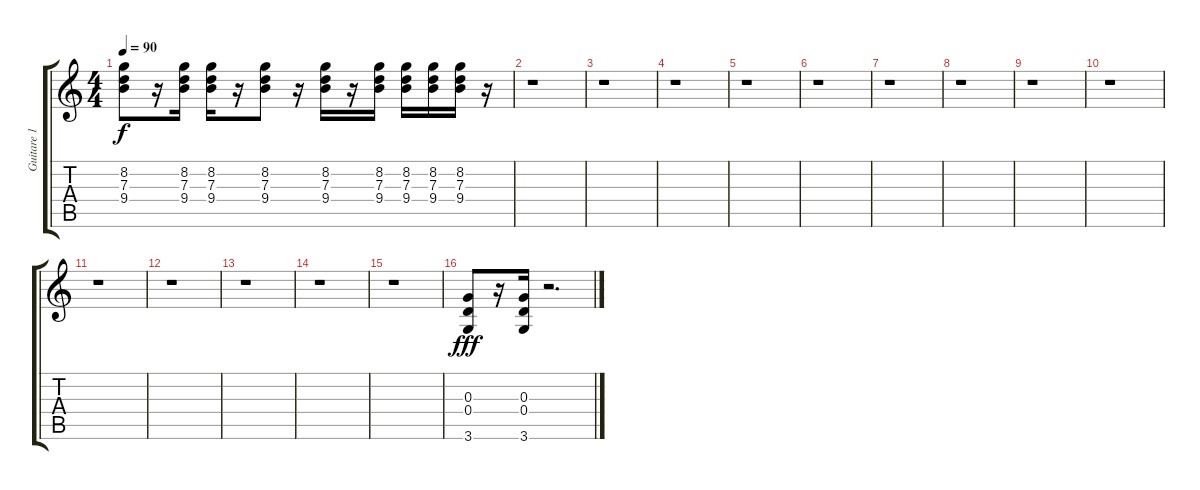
\track ("Guitare 1" "Guitare 1") {instrument acousticguitarsteel}
\staff {score tabs}
\tuning (E4 B3 G3 D3 A2 E2) {hide}
\ts (4 4)
\tempo 90
\clef g2
\ks c
(8.2 7.3 9.4).8{dy f} r.16 (8.2 7.3 9.4).16 (8.2 7.3 9.4).16 r.16 (8.2 7.3 9.4).8 r.16 (8.2 7.3 9.4).16 r.16 (8.2 7.3 9.4).16 (8.2 7.3 9.4).16 (8.2 7.3 9.4).16 (8.2 7.3 9.4).16 r.16 |
r.1 |
r.1 |
r.1 |
r.1 |
r.1 |
r.1 |
r.1 |
r.1 |
r.1 |
r.1 |
r.1 |
r.1 |
r.1 |
r.1 |
(0.3 0.4 3.6).8{dy fff} r.16 (0.3 0.4 3.6).16 r.2{d}
